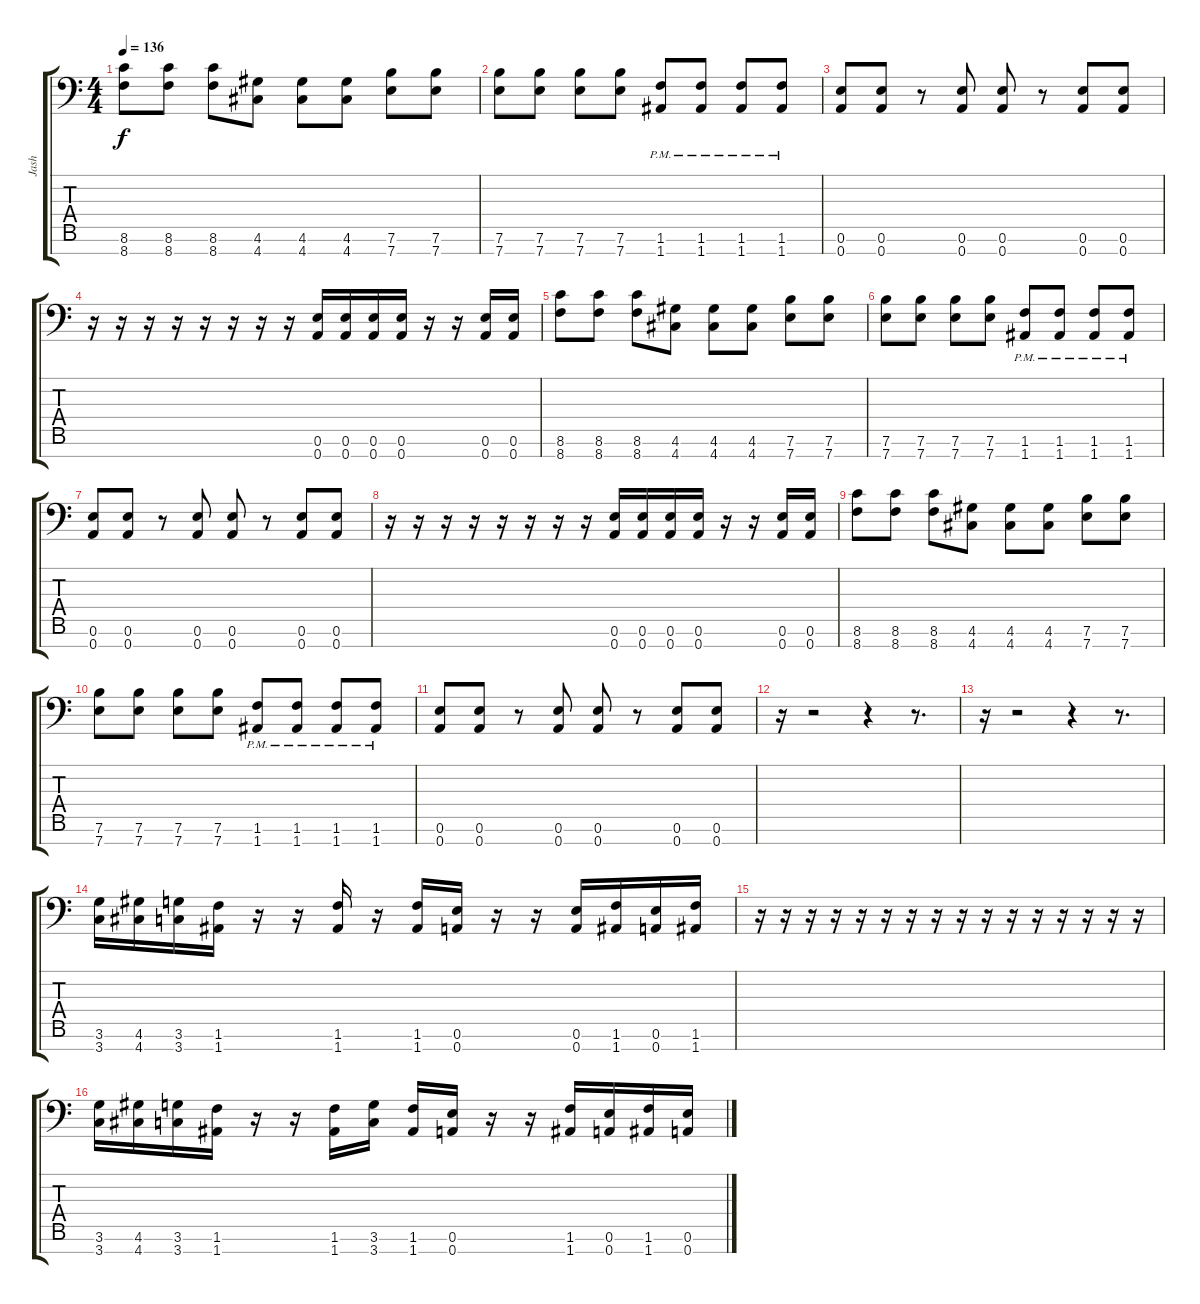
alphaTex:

\track ("Jash" "Jash") {instrument distortionguitar}
\staff {score tabs}
\tuning (E4 B3 G3 D3 A2 E2 A1) {hide}
\ts (4 4)
\tempo 136
\clef f4
\ks c
(8.6 8.7).8{dy f} (8.6 8.7).8 (8.6 8.7).8 (4.6 4.7).8 (4.6 4.7).8 (4.6 4.7).8 (7.6 7.7).8 (7.6 7.7).8 |
(7.6 7.7).8 (7.6 7.7).8 (7.6 7.7).8 (7.6 7.7).8 (1.6{pm} 1.7{pm}).8 (1.6{pm} 1.7{pm}).8 (1.6{pm} 1.7{pm}).8 (1.6{pm} 1.7{pm}).8 |
(0.6 0.7).8 (0.6 0.7).8 r.8 (0.6 0.7).8 (0.6 0.7).8 r.8 (0.6 0.7).8 (0.6 0.7).8 |
r.16 r.16 r.16 r.16 r.16 r.16 r.16 r.16 (0.6 0.7).16 (0.6 0.7).16 (0.6 0.7).16 (0.6 0.7).16 r.16 r.16 (0.6 0.7).16 (0.6 0.7).16 |
(8.6 8.7).8 (8.6 8.7).8 (8.6 8.7).8 (4.6 4.7).8 (4.6 4.7).8 (4.6 4.7).8 (7.6 7.7).8 (7.6 7.7).8 |
(7.6 7.7).8 (7.6 7.7).8 (7.6 7.7).8 (7.6 7.7).8 (1.6{pm} 1.7{pm}).8 (1.6{pm} 1.7{pm}).8 (1.6{pm} 1.7{pm}).8 (1.6{pm} 1.7{pm}).8 |
(0.6 0.7).8 (0.6 0.7).8 r.8 (0.6 0.7).8 (0.6 0.7).8 r.8 (0.6 0.7).8 (0.6 0.7).8 |
r.16 r.16 r.16 r.16 r.16 r.16 r.16 r.16 (0.6 0.7).16 (0.6 0.7).16 (0.6 0.7).16 (0.6 0.7).16 r.16 r.16 (0.6 0.7).16 (0.6 0.7).16 |
(8.6 8.7).8 (8.6 8.7).8 (8.6 8.7).8 (4.6 4.7).8 (4.6 4.7).8 (4.6 4.7).8 (7.6 7.7).8 (7.6 7.7).8 |
(7.6 7.7).8 (7.6 7.7).8 (7.6 7.7).8 (7.6 7.7).8 (1.6{pm} 1.7{pm}).8 (1.6{pm} 1.7{pm}).8 (1.6{pm} 1.7{pm}).8 (1.6{pm} 1.7{pm}).8 |
(0.6 0.7).8 (0.6 0.7).8 r.8 (0.6 0.7).8 (0.6 0.7).8 r.8 (0.6 0.7).8 (0.6 0.7).8 |
r.16 r.2 r.4 r.8{d} |
r.16 r.2 r.4 r.8{d} |
(3.6 3.7).16 (4.6 4.7).16 (3.6 3.7).16 (1.6 1.7).16 r.16 r.16 (1.6 1.7).16 r.16 (1.6 1.7).16 (0.6 0.7).16 r.16 r.16 (0.6 0.7).16 (1.6 1.7).16 (0.6 0.7).16 (1.6 1.7).16 |
r.16 r.16 r.16 r.16 r.16 r.16 r.16 r.16 r.16 r.16 r.16 r.16 r.16 r.16 r.16 r.16 |
(3.6 3.7).16 (4.6 4.7).16 (3.6 3.7).16 (1.6 1.7).16 r.16 r.16 (1.6 1.7).16 (3.6 3.7).16 (1.6 1.7).16 (0.6 0.7).16 r.16 r.16 (1.6 1.7).16 (0.6 0.7).16 (1.6 1.7).16 (0.6 0.7).16
